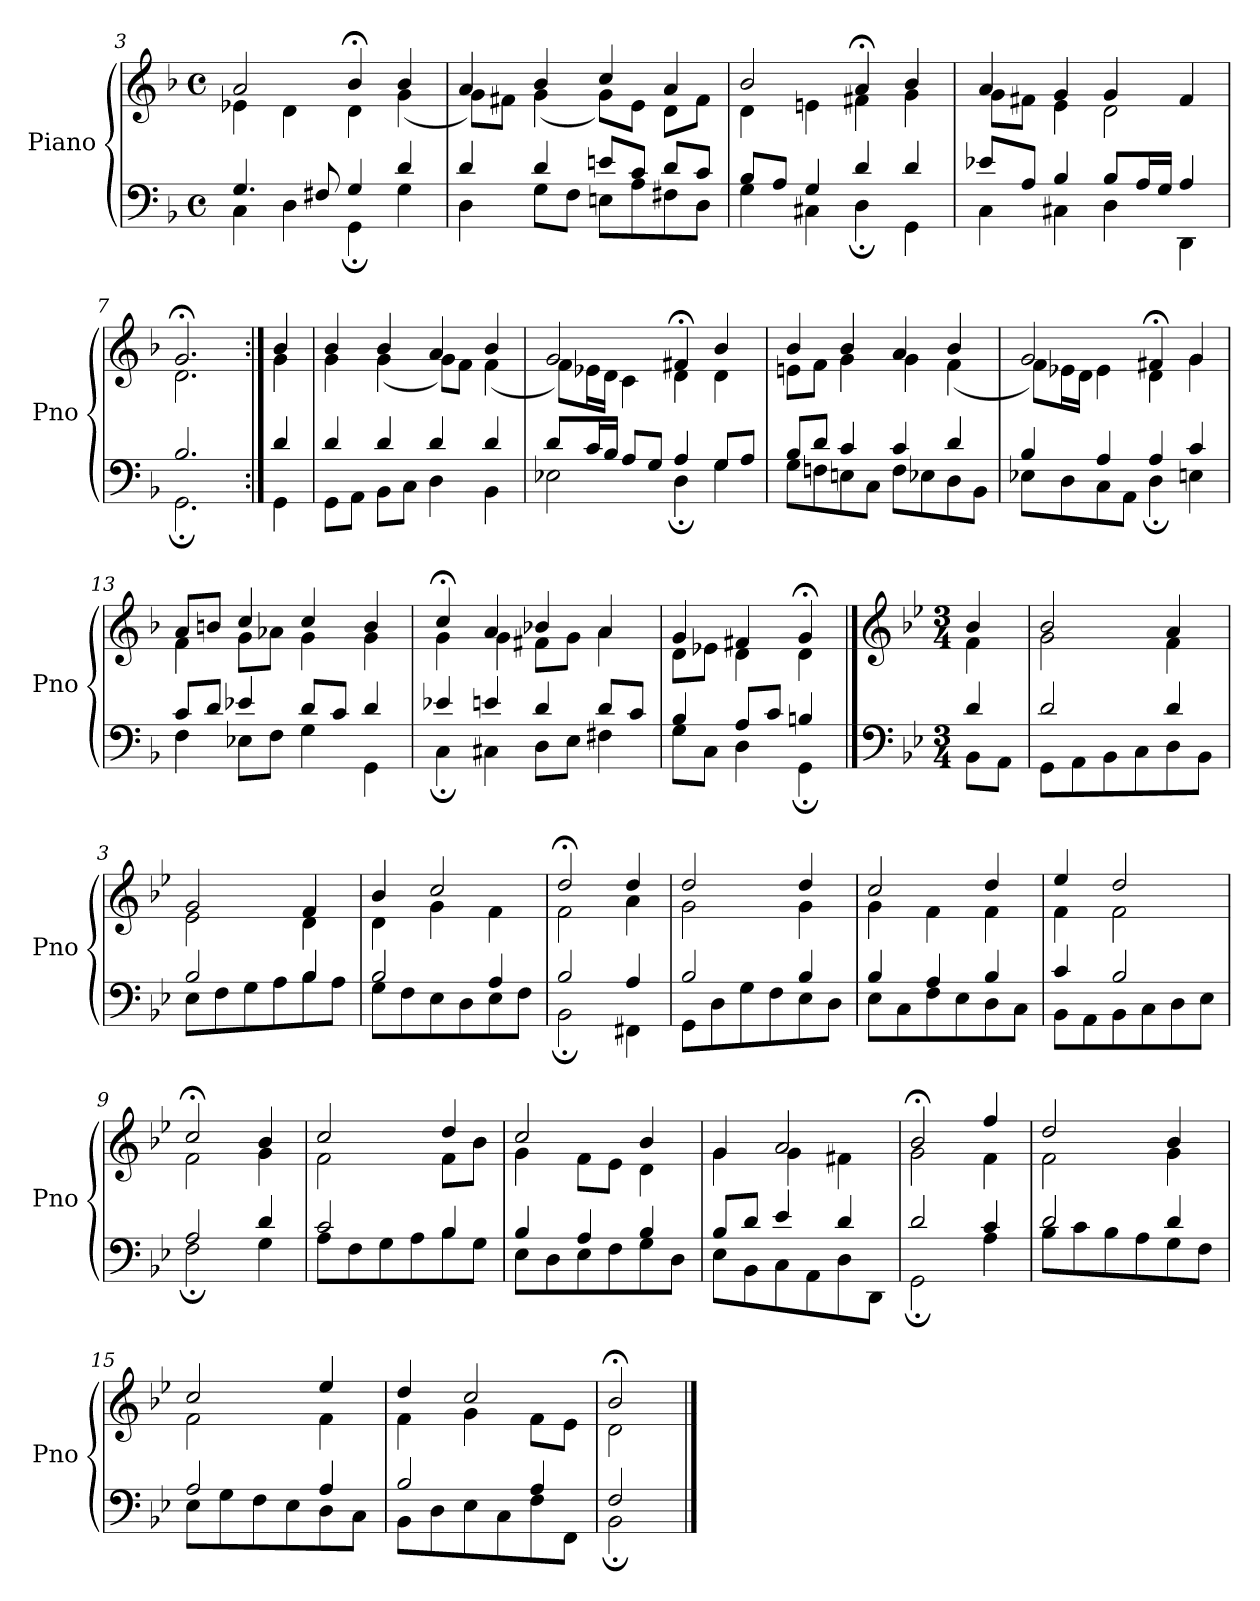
**kern	**kern
*part1	*part1
*staff2	*staff1
*I"Piano	*
*I'Pno	*
*clefF4	*clefG2
*k[b-]	*k[b-]
*M4/4	*M4/4
*met(c)	*met(c)
=3	=3
*^	*^
4.G/	4C\	2a/	4e-X\
.	4D\	.	4d\
8F#X/	.	.	.
4G/	4GG;\	4b-;</	4d\
4d/	4G\	4b-/	(<4g\
=4	=4	=4	=4
4d/	4D\	4a/	8g\L)
.	.	.	8f#X\J
4d/	8G\L	4b-/	(<4g\
.	8F\J	.	.
8en/L	8En\L	4cc/	8g\L)
8c/J	8A\	.	8e\J
8d/L	8F#X\	4a/	8d\L
8c/J	8D\J	.	8f#\J
=5	=5	=5	=5
8B-/L	4G\	2b-/	4d\
8A/J	.	.	.
4G/	4C#X\	.	4en\
4d/	4D;\	4a;</	4f#X\
4d/	4GG\	4b-/	4g\
=6	=6	=6	=6
8e-X/L	4C\	4a/	8g\L
8A/J	.	.	8f#X\J
4B-/	4C#X\	4g/	4e\
8B-/L	4D\	4g/	2d\
16A/L	.	.	.
16G/JJ	.	.	.
4A/	4DD\	4f#/	.
=7	=7	=7	=7
2.B-/	2.GG;\	2.g;</	2.d\
=8:|!	=8:|!	=8:|!	=8:|!
4d/	4GG\	4b-/	4g\
=9	=9	=9	=9
4d/	8GG\L	4b-/	4g\
.	8AA\J	.	.
4d/	8BB-\L	4b-/	(<4g\
.	8C\J	.	.
4d/	4D\	4a/	8g\L)
.	.	.	8f\J
4d/	4BB-\	4b-/	(<4f\
=10	=10	=10	=10
8d/L	2E-X\	2g/	8f\L)
16c/L	.	.	16e-X\L
16B-/JJ	.	.	16d\JJ
8A/L	.	.	4c\
8G/J	.	.	.
4A/	4D;\	4f#X;</	4d\
8G/L	4G\	4b-/	4d\
8A/J	.	.	.
=11	=11	=11	=11
8B-/L	8G\L	4b-/	8en\L
8d/J	8Fn\	.	8f\J
4c/	8En\	4b-/	4g\
.	8C\J	.	.
4c/	8F\L	4a/	4g\
.	8E-X\	.	.
4d/	8D\	4b-/	(<4f\
.	8BB-\J	.	.
=12	=12	=12	=12
4B-/	8E-X\L	2g/	8f\L)
.	8D\	.	16e-X\L
.	.	.	16d\JJ
4A/	8C\	.	4e-\
.	8AA\J	.	.
4A/	4D;\	4f#X;</	4d\
4c/	4En\	4g/	4g\
=13	=13	=13	=13
8c/L	4F\	8a/L	4f\
8d/J	.	8bn/J	.
4e-X/	8E-X\L	4cc/	8g\L
.	8F\J	.	8a-X\J
8d/L	4G\	4cc/	4g\
8c/J	.	.	.
4d/	4GG\	4b/	4g\
=14	=14	=14	=14
4e-X/	4C;\	4cc;</	4g\
4en/	4C#X\	4a/	4g\
4d/	8D\L	4b-X/	8f#X\L
.	8E\J	.	8g\J
8d/L	4F#X\	4a/	4a\
8c/J	.	.	.
=15	=15	=15	=15
4B-/	8G\L	4g/	8d\L
.	8C\J	.	8e-X\J
8A/L	4D\	4f#X/	4d\
8c/J	.	.	.
4Bn/	4GG;\	4g;</	4d\
==1	==1	==1	==1
*clefF4	*	*clefG2	*
*k[b-e-]	*	*k[b-e-]	*
*M3/4	*	*M3/4	*
4d/	8BB-\L	4b-/	4f\
.	8AA\J	.	.
=2	=2	=2	=2
2d/	8GG\L	2b-/	2g\
.	8AA\	.	.
.	8BB-\	.	.
.	8C\	.	.
4d/	8D\	4a/	4f\
.	8BB-\J	.	.
=3	=3	=3	=3
2B-/	8E-\L	2g/	2e-\
.	8F\	.	.
.	8G\	.	.
.	8A\	.	.
4B-/	8B-\	4f/	4d\
.	8A\J	.	.
=4	=4	=4	=4
2B-/	8G\L	4b-/	4d\
.	8F\	.	.
.	8E-\	2cc/	4g\
.	8D\	.	.
4A/	8E-\	.	4f\
.	8F\J	.	.
=5	=5	=5	=5
2B-/	2BB-;\	2dd;</	2f\
4A/	4FF#X\	4dd/	4a\
=6	=6	=6	=6
2B-/	8GG\L	2dd/	2g\
.	8D\	.	.
.	8G\	.	.
.	8F\	.	.
4B-/	8E-\	4dd/	4g\
.	8D\J	.	.
=7	=7	=7	=7
4B-/	8E-\L	2cc/	4g\
.	8C\	.	.
4A/	8F\	.	4f\
.	8E-\	.	.
4B-/	8D\	4dd/	4f\
.	8C\J	.	.
=8	=8	=8	=8
4c/	8BB-\L	4ee-/	4f\
.	8AA\	.	.
2B-/	8BB-\	2dd/	2f\
.	8C\	.	.
.	8D\	.	.
.	8E-\J	.	.
=9	=9	=9	=9
2A/	2F;\	2cc;</	2f\
4d/	4G\	4b-/	4g\
=10	=10	=10	=10
2c/	8A\L	2cc/	2f\
.	8F\	.	.
.	8G\	.	.
.	8A\	.	.
4B-/	8B-\	4dd/	8f\L
.	8G\J	.	8b-\J
=11	=11	=11	=11
4B-/	8E-\L	2cc/	4g\
.	8D\	.	.
4A/	8E-\	.	8f\L
.	8F\	.	8e-\J
4B-/	8G\	4b-/	4d\
.	8D\J	.	.
=12	=12	=12	=12
8B-/L	8E-\L	4g/	4g\
8d/J	8BB-\	.	.
4e-/	8C\	2a/	4g\
.	8AA\	.	.
4d/	8D\	.	4f#X\
.	8DD\J	.	.
=13	=13	=13	=13
2d/	2GG;\	2b-;</	2g\
4c/	4A\	4ff/	4f\
=14	=14	=14	=14
2d/	8B-\L	2dd/	2f\
.	8c\	.	.
.	8B-\	.	.
.	8A\	.	.
4d/	8G\	4b-/	4g\
.	8F\J	.	.
=15	=15	=15	=15
2A/	8E-\L	2cc/	2f\
.	8G\	.	.
.	8F\	.	.
.	8E-\	.	.
4A/	8D\	4ee-/	4f\
.	8C\J	.	.
=16	=16	=16	=16
2B-/	8BB-\L	4dd/	4f\
.	8D\	.	.
.	8E-\	2cc/	4g\
.	8C\	.	.
4A/	8F\	.	8f\L
.	8FF\J	.	8e-\J
=17	=17	=17	=17
2F/	2BB-;\	2b-;</	2d\
*v	*v	*	*
*	*v	*v
==	==
*-	*-
